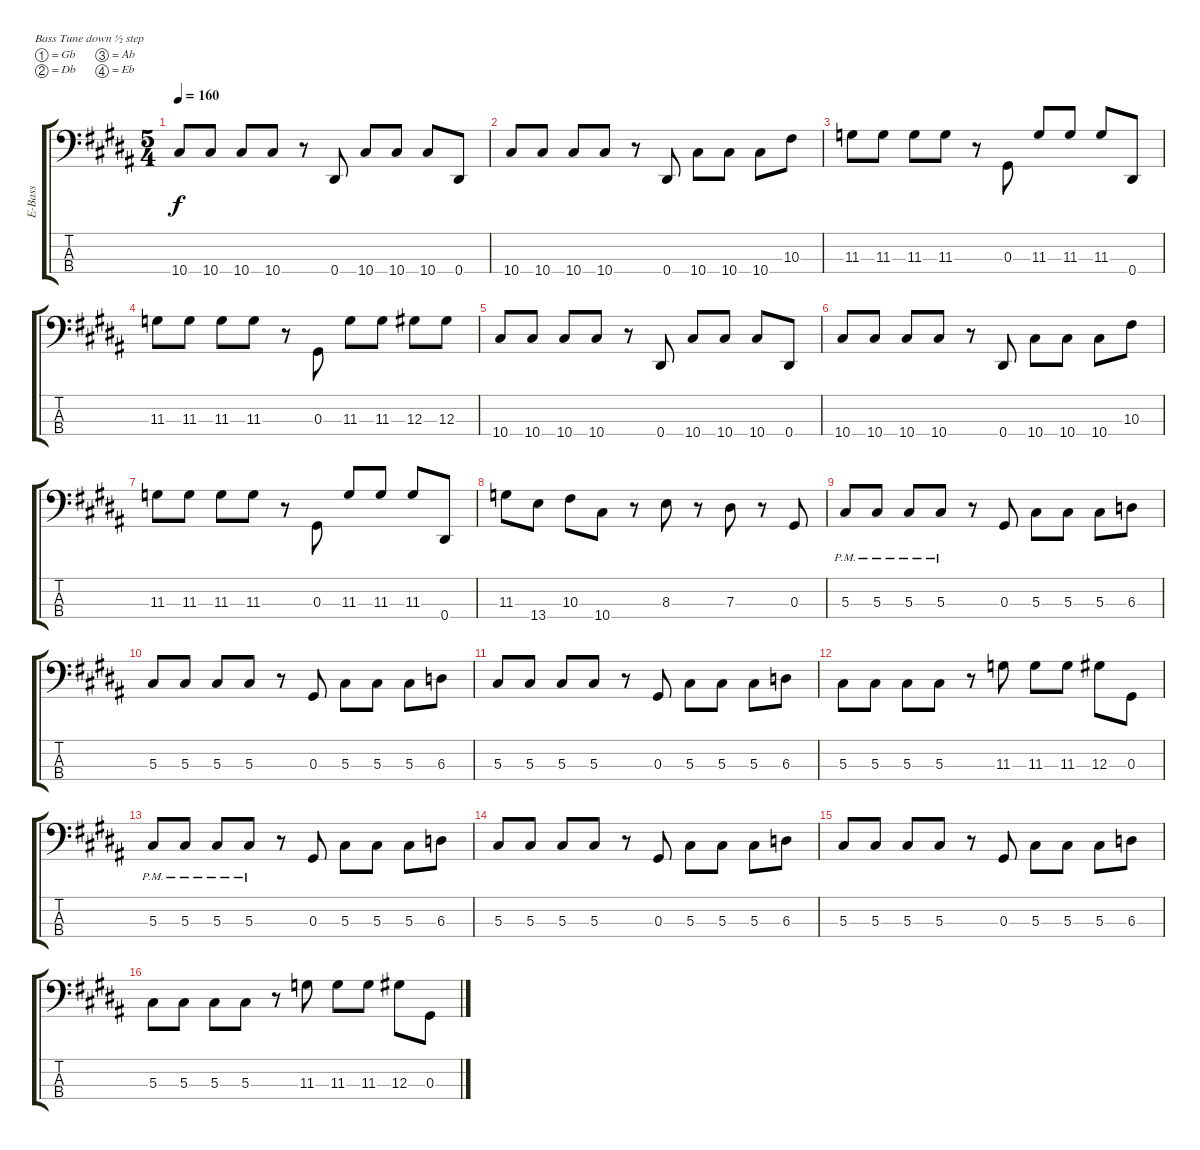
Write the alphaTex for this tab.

\bracketExtendMode groupsimilarinstruments
\otherSystemsTrackNameOrientation horizontal
\track ("Electric Bass" "E-Bass") {instrument electricbassfinger}
\staff {score tabs}
\tuning (Gb2 Db2 Ab1 Eb1)
\ts (5 4)
\tempo 160
\clef f4
\ks b
10.4{acc forcenatural}.8{dy f beam Up} 10.4{acc forcenatural}.8{beam Up} 10.4{acc forcenatural}.8{beam Up} 10.4{acc forcenatural}.8{beam Up} r.8{beam Up} 0.4{acc forcenatural}.8{beam Up} 10.4{acc forcenatural}.8{beam Up} 10.4{acc forcenatural}.8{beam Up} 10.4{acc forcenatural}.8{beam Up} 0.4{acc forcenatural}.8{beam Up} |
10.4{acc forcenatural}.8{beam Up} 10.4{acc forcenatural}.8{beam Up} 10.4{acc forcenatural}.8{beam Up} 10.4{acc forcenatural}.8{beam Up} r.8{beam Up} 0.4{acc forcenatural}.8{beam Up} 10.4{acc forcenatural}.8{beam Down} 10.4{acc forcenatural}.8{beam Down} 10.4{acc forcenatural}.8{beam Down} 10.3{acc forcenatural}.8{beam Down} |
11.3{acc b}.8{beam Down} 11.3{acc b}.8{beam Down} 11.3{acc b}.8{beam Down} 11.3{acc b}.8{beam Down} r.8{beam Down} 0.3{acc forcenatural}.8{beam Down} 11.3{acc b}.8{beam Up} 11.3{acc b}.8{beam Up} 11.3{acc b}.8{beam Up} 0.4{acc forcenatural}.8{beam Up} |
11.3{acc b}.8{beam Down} 11.3{acc b}.8{beam Down} 11.3{acc b}.8{beam Down} 11.3{acc b}.8{beam Down} r.8{beam Down} 0.3{acc forcenatural}.8{beam Down} 11.3{acc b}.8{beam Down} 11.3{acc b}.8{beam Down} 12.3{acc forcenatural}.8{beam Down} 12.3{acc forcenatural}.8{beam Down} |
10.4{acc forcenatural}.8{beam Up} 10.4{acc forcenatural}.8{beam Up} 10.4{acc forcenatural}.8{beam Up} 10.4{acc forcenatural}.8{beam Up} r.8{beam Up} 0.4{acc forcenatural}.8{beam Up} 10.4{acc forcenatural}.8{beam Up} 10.4{acc forcenatural}.8{beam Up} 10.4{acc forcenatural}.8{beam Up} 0.4{acc forcenatural}.8{beam Up} |
10.4{acc forcenatural}.8{beam Up} 10.4{acc forcenatural}.8{beam Up} 10.4{acc forcenatural}.8{beam Up} 10.4{acc forcenatural}.8{beam Up} r.8{beam Up} 0.4{acc forcenatural}.8{beam Up} 10.4{acc forcenatural}.8{beam Down} 10.4{acc forcenatural}.8{beam Down} 10.4{acc forcenatural}.8{beam Down} 10.3{acc forcenatural}.8{beam Down} |
11.3{acc b}.8{beam Down} 11.3{acc b}.8{beam Down} 11.3{acc b}.8{beam Down} 11.3{acc b}.8{beam Down} r.8{beam Down} 0.3{acc forcenatural}.8{beam Down} 11.3{acc b}.8{beam Up} 11.3{acc b}.8{beam Up} 11.3{acc b}.8{beam Up} 0.4{acc forcenatural}.8{beam Up} |
11.3{acc b}.8{beam Down} 13.4{acc forcenatural}.8{beam Down} 10.3{acc forcenatural}.8{beam Down} 10.4{acc forcenatural}.8{beam Down} r.8{beam Down} 8.3{acc forcenatural}.8{beam Down} r.8{beam Down} 7.3{acc forcenatural}.8{beam Up} r.8{beam Up} 0.3{acc forcenatural}.8{beam Up} |
5.3{pm acc forcenatural}.8{beam Up} 5.3{pm acc forcenatural}.8{beam Up} 5.3{pm acc forcenatural}.8{beam Up} 5.3{pm acc forcenatural}.8{beam Up} r.8{beam Up} 0.3{acc forcenatural}.8{beam Up} 5.3{acc forcenatural}.8{beam Down} 5.3{acc forcenatural}.8{beam Down} 5.3{acc forcenatural}.8{beam Down} 6.3{acc b}.8{beam Down} |
5.3{acc forcenatural}.8{beam Up} 5.3{acc forcenatural}.8{beam Up} 5.3{acc forcenatural}.8{beam Up} 5.3{acc forcenatural}.8{beam Up} r.8{beam Up} 0.3{acc forcenatural}.8{beam Up} 5.3{acc forcenatural}.8{beam Down} 5.3{acc forcenatural}.8{beam Down} 5.3{acc forcenatural}.8{beam Down} 6.3{acc b}.8{beam Down} |
5.3{acc forcenatural}.8{beam Up} 5.3{acc forcenatural}.8{beam Up} 5.3{acc forcenatural}.8{beam Up} 5.3{acc forcenatural}.8{beam Up} r.8{beam Up} 0.3{acc forcenatural}.8{beam Up} 5.3{acc forcenatural}.8{beam Down} 5.3{acc forcenatural}.8{beam Down} 5.3{acc forcenatural}.8{beam Down} 6.3{acc b}.8{beam Down} |
5.3{acc forcenatural}.8{beam Down} 5.3{acc forcenatural}.8{beam Down} 5.3{acc forcenatural}.8{beam Down} 5.3{acc forcenatural}.8{beam Down} r.8{beam Down} 11.3{acc b}.8{beam Down} 11.3{acc b}.8{beam Down} 11.3{acc b}.8{beam Down} 12.3{acc forcenatural}.8{beam Down} 0.3{acc forcenatural}.8{beam Down} |
5.3{pm acc forcenatural}.8{beam Up} 5.3{pm acc forcenatural}.8{beam Up} 5.3{pm acc forcenatural}.8{beam Up} 5.3{pm acc forcenatural}.8{beam Up} r.8{beam Up} 0.3{acc forcenatural}.8{beam Up} 5.3{acc forcenatural}.8{beam Down} 5.3{acc forcenatural}.8{beam Down} 5.3{acc forcenatural}.8{beam Down} 6.3{acc b}.8{beam Down} |
5.3{acc forcenatural}.8{beam Up} 5.3{acc forcenatural}.8{beam Up} 5.3{acc forcenatural}.8{beam Up} 5.3{acc forcenatural}.8{beam Up} r.8{beam Up} 0.3{acc forcenatural}.8{beam Up} 5.3{acc forcenatural}.8{beam Down} 5.3{acc forcenatural}.8{beam Down} 5.3{acc forcenatural}.8{beam Down} 6.3{acc b}.8{beam Down} |
5.3{acc forcenatural}.8{beam Up} 5.3{acc forcenatural}.8{beam Up} 5.3{acc forcenatural}.8{beam Up} 5.3{acc forcenatural}.8{beam Up} r.8{beam Up} 0.3{acc forcenatural}.8{beam Up} 5.3{acc forcenatural}.8{beam Down} 5.3{acc forcenatural}.8{beam Down} 5.3{acc forcenatural}.8{beam Down} 6.3{acc b}.8{beam Down} |
5.3{acc forcenatural}.8{beam Down} 5.3{acc forcenatural}.8{beam Down} 5.3{acc forcenatural}.8{beam Down} 5.3{acc forcenatural}.8{beam Down} r.8{beam Down} 11.3{acc b}.8{beam Down} 11.3{acc b}.8{beam Down} 11.3{acc b}.8{beam Down} 12.3{acc forcenatural}.8{beam Down} 0.3{acc forcenatural}.8{beam Down}
